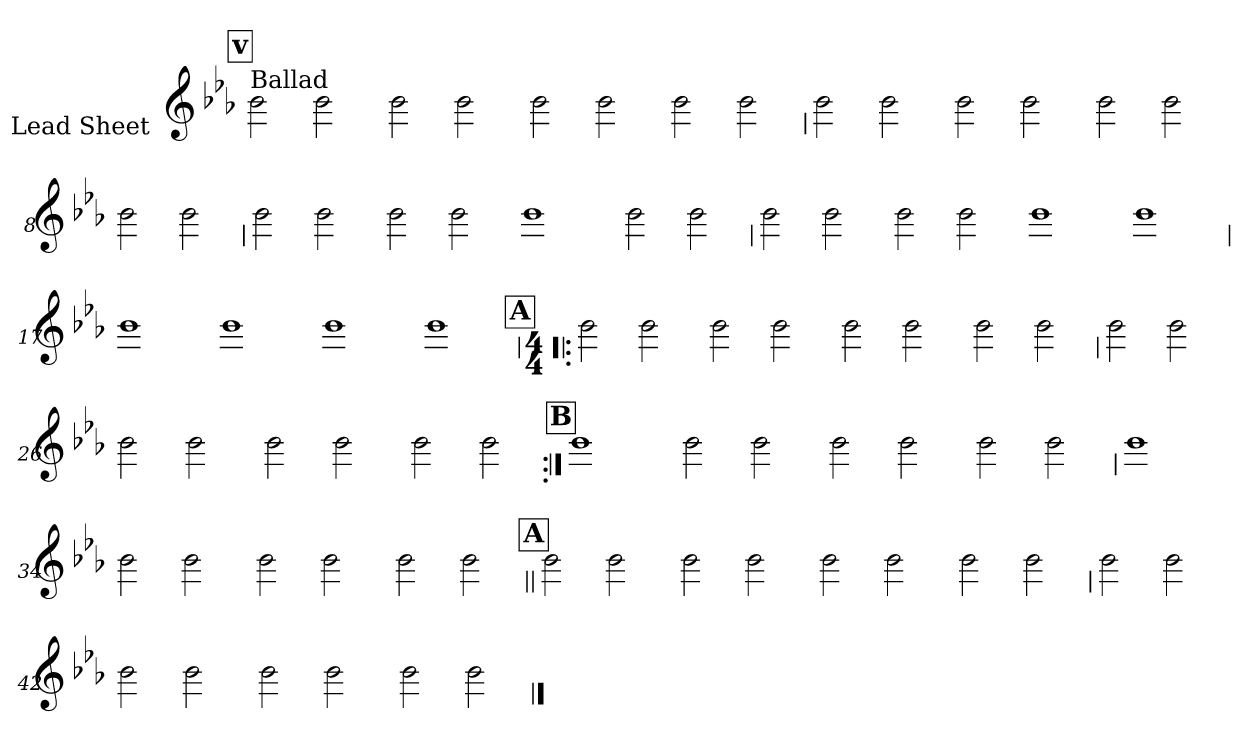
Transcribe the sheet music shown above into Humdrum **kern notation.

**kern
*part1
*staff1
*I"Lead Sheet
*stria0
*clefG2
*k[b-e-a-]
*E-:
!!LO:REH:place=s1:a:t=v
=1||
!LO:TX:a:t=Ballad
2b-
2b-
=2-
2b-
2b-
=3-
2b-
2b-
=4-
2b-
2b-
!!LO:LB:g=z
=5
2b-
2b-
=6-
2b-
2b-
=7-
2b-
2b-
=8-
2b-
2b-
!!LO:LB:g=z
=9
2b-
2b-
=10-
2b-
2b-
=11-
1b-
=12-
2b-
2b-
!!LO:LB:g=z
=13
2b-
2b-
=14-
2b-
2b-
=15-
1b-
=16-
1b-
!!LO:LB:g=z
=17
1b-
=18-
1b-
=19-
1b-
=20-
1b-
!!LO:LB:g=z
!!LO:REH:place=s1:a:t=A
=21!|:
*M4/4
2b-
2b-
=22-
2b-
2b-
=23-
2b-
2b-
=24-
2b-
2b-
!!LO:LB:g=z
=25
2b-
2b-
=26-
2b-
2b-
=27-
2b-
2b-
=28-
2b-
2b-
!!LO:LB:g=z
!!LO:REH:place=s1:a:t=B
=29:|!
1b-
=30-
2b-
2b-
=31-
2b-
2b-
=32-
2b-
2b-
!!LO:LB:g=z
=33
1b-
=34-
2b-
2b-
=35-
2b-
2b-
=36-
2b-
2b-
!!LO:LB:g=z
!!LO:REH:place=s1:a:t=A
=37||
2b-
2b-
=38-
2b-
2b-
=39-
2b-
2b-
=40-
2b-
2b-
!!LO:LB:g=z
=41
2b-
2b-
=42-
2b-
2b-
=43-
2b-
2b-
=44-
2b-
2b-
==
*-
